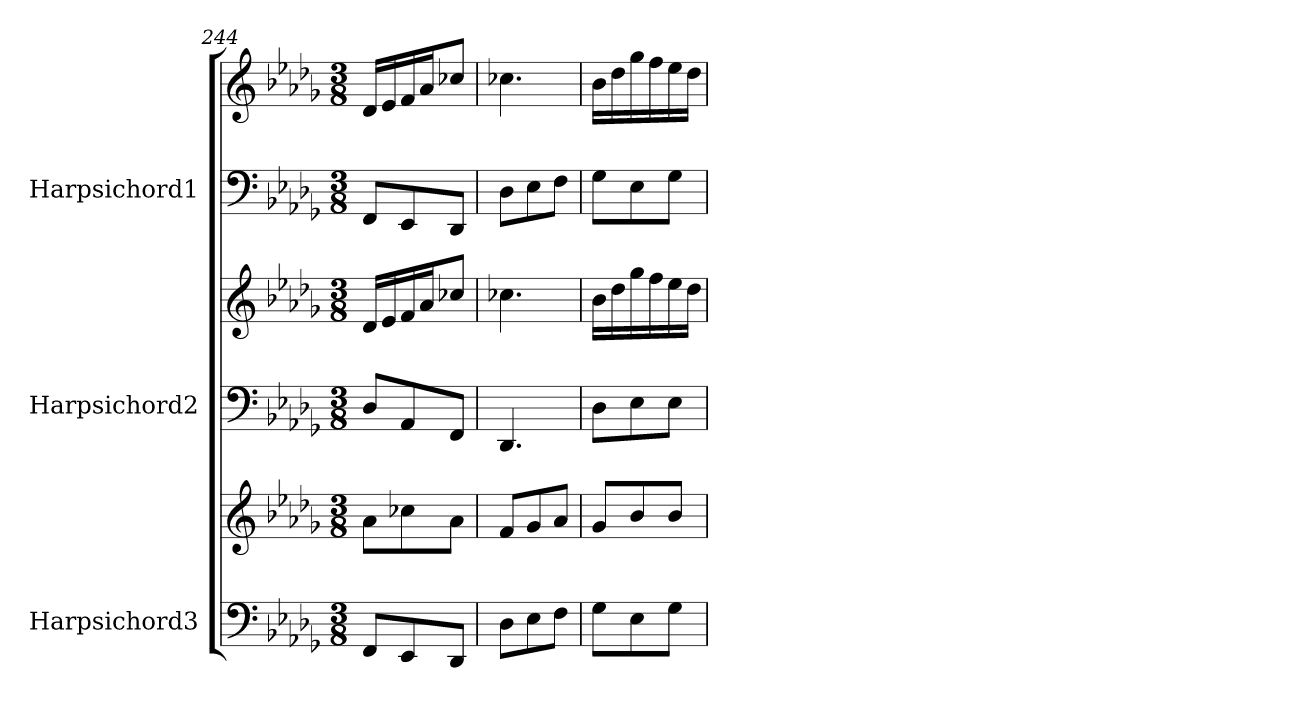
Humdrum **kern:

**kern	**kern	**kern	**kern	**kern	**kern
*part3	*part3	*part2	*part2	*part1	*part1
*staff6	*staff5	*staff4	*staff3	*staff2	*staff1
*I"Harpsichord3	*	*I"Harpsichord2	*	*I"Harpsichord1	*
*I'Hp	*	*I'Hp	*	*I'Hp	*
*clefF4	*clefG2	*clefF4	*clefG2	*clefF4	*clefG2
*k[b-e-a-d-g-]	*k[b-e-a-d-g-]	*k[b-e-a-d-g-]	*k[b-e-a-d-g-]	*k[b-e-a-d-g-]	*k[b-e-a-d-g-]
*M3/8	*M3/8	*M3/8	*M3/8	*M3/8	*M3/8
=244	=244	=244	=244	=244	=244
8FF/L	8a-\L	8D-/L	16d-/LL	8FF/L	16d-/LL
.	.	.	16e-/	.	16e-/
8EE-/	8cc-X\	8AA-/	16f/	8EE-/	16f/
.	.	.	16a-/J	.	16a-/J
8DD-/J	8a-\J	8FF/J	8cc-X/J	8DD-/J	8cc-X/J
=245	=245	=245	=245	=245	=245
8D-\L	8f/L	4.DD-/	4.cc-X\	8D-\L	4.cc-X\
8E-\	8g-/	.	.	8E-\	.
8F\J	8a-/J	.	.	8F\J	.
=246	=246	=246	=246	=246	=246
8G-\L	8g-/L	8D-\L	16b-\LL	8G-\L	16b-\LL
.	.	.	16dd-\	.	16dd-\
8E-\	8b-/	8E-\	16gg-\	8E-\	16gg-\
.	.	.	16ff\	.	16ff\
8G-\J	8b-/J	8E-\J	16ee-\	8G-\J	16ee-\
.	.	.	16dd-\JJ	.	16dd-\JJ
=	=	=	=	=	=
*-	*-	*-	*-	*-	*-
